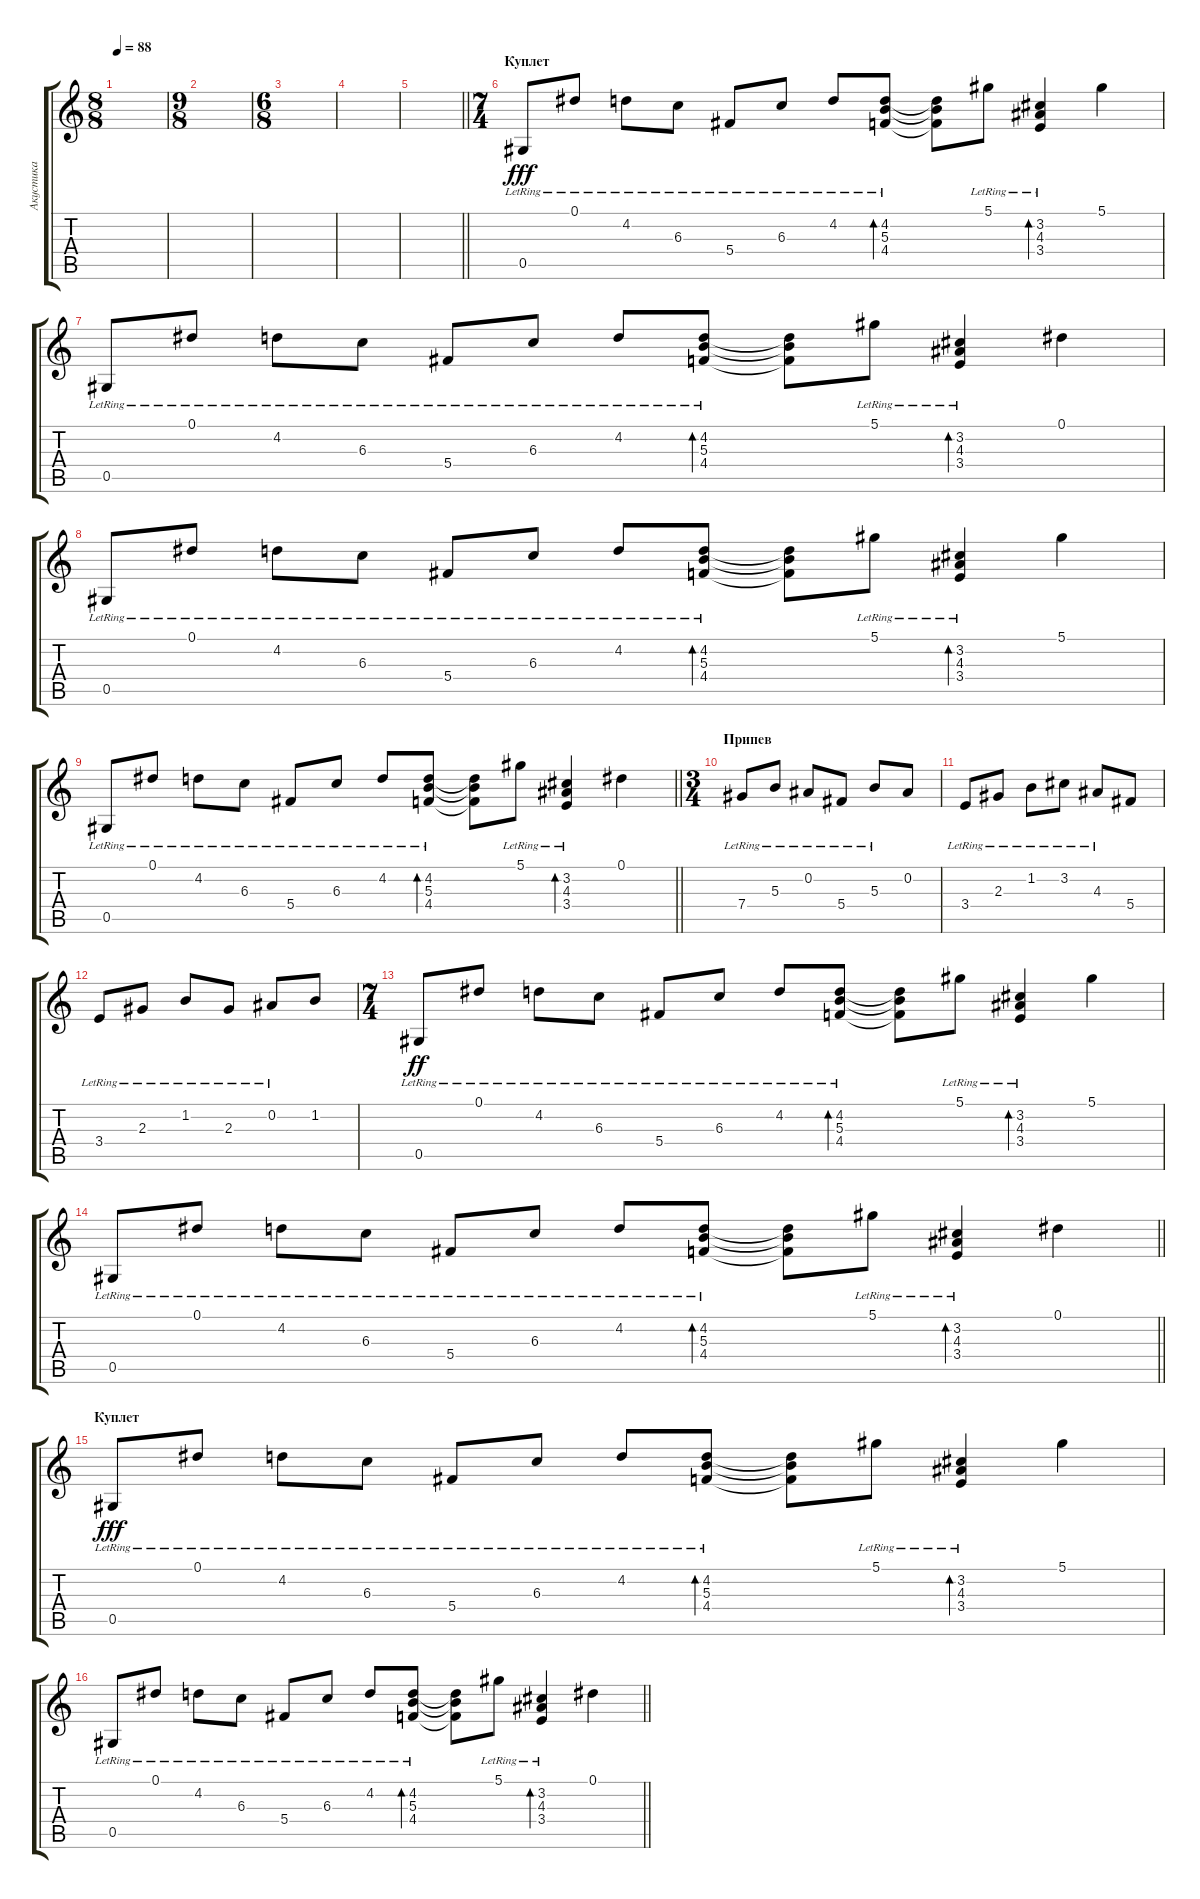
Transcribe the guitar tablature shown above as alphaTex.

\track ("Акустика" "Акустика") {instrument acousticguitarsteel}
\staff {score tabs}
\tuning (Eb4 Bb3 Gb3 Db3 Ab2 Eb2) {hide}
\ts (8 8)
\tempo 88
\clef g2
\ks c
|
\ts (9 8)
|
\ts (6 8)
|
|
\barLineRight lightlight
|
\ts (7 4)
\section ("" "Куплет")
0.5{lr}.8{dy fff} 0.1{lr}.8 4.2{lr}.8 6.3{lr}.8 5.4{lr}.8 6.3{lr}.8 4.2{lr}.8 (4.2{lr} 5.3{lr} 4.4{lr}).8{bd 30} (4.2{t} 5.3{t} 4.4{t}).8 5.1{lr}.8 (3.2{lr} 4.3{lr} 3.4{lr}).4{bd 30} 5.1.4 |
0.5{lr}.8 0.1{lr}.8 4.2{lr}.8 6.3{lr}.8 5.4{lr}.8 6.3{lr}.8 4.2{lr}.8 (4.2{lr} 5.3{lr} 4.4{lr}).8{bd 30} (4.2{t} 5.3{t} 4.4{t}).8 5.1{lr}.8 (3.2{lr} 4.3{lr} 3.4{lr}).4{bd 30} 0.1.4 |
0.5{lr}.8 0.1{lr}.8 4.2{lr}.8 6.3{lr}.8 5.4{lr}.8 6.3{lr}.8 4.2{lr}.8 (4.2{lr} 5.3{lr} 4.4{lr}).8{bd 30} (4.2{t} 5.3{t} 4.4{t}).8 5.1{lr}.8 (3.2{lr} 4.3{lr} 3.4{lr}).4{bd 30} 5.1.4 |
\barLineRight lightlight
0.5{lr}.8 0.1{lr}.8 4.2{lr}.8 6.3{lr}.8 5.4{lr}.8 6.3{lr}.8 4.2{lr}.8 (4.2{lr} 5.3{lr} 4.4{lr}).8{bd 30} (4.2{t} 5.3{t} 4.4{t}).8 5.1{lr}.8 (3.2{lr} 4.3{lr} 3.4{lr}).4{bd 30} 0.1.4 |
\ts (3 4)
\section ("" "Припев")
7.4{lr}.8 5.3{lr}.8 0.2{lr}.8 5.4{lr}.8 5.3{lr}.8 0.2.8 |
3.4{lr}.8 2.3{lr}.8 1.2{lr}.8 3.2{lr}.8 4.3{lr}.8 5.4.8 |
3.4{lr}.8 2.3{lr}.8 1.2{lr}.8 2.3{lr}.8 0.2{lr}.8 1.2.8 |
\ts (7 4)
0.5{lr}.8{dy ff} 0.1{lr}.8 4.2{lr}.8 6.3{lr}.8 5.4{lr}.8 6.3{lr}.8 4.2{lr}.8 (4.2{lr} 5.3{lr} 4.4{lr}).8{bd 30} (4.2{t} 5.3{t} 4.4{t}).8 5.1{lr}.8 (3.2{lr} 4.3{lr} 3.4{lr}).4{bd 30} 5.1.4 |
\barLineRight lightlight
0.5{lr}.8 0.1{lr}.8 4.2{lr}.8 6.3{lr}.8 5.4{lr}.8 6.3{lr}.8 4.2{lr}.8 (4.2{lr} 5.3{lr} 4.4{lr}).8{bd 30} (4.2{t} 5.3{t} 4.4{t}).8 5.1{lr}.8 (3.2{lr} 4.3{lr} 3.4{lr}).4{bd 30} 0.1.4 |
\section ("" "Куплет")
0.5{lr}.8{dy fff} 0.1{lr}.8 4.2{lr}.8 6.3{lr}.8 5.4{lr}.8 6.3{lr}.8 4.2{lr}.8 (4.2{lr} 5.3{lr} 4.4{lr}).8{bd 30} (4.2{t} 5.3{t} 4.4{t}).8 5.1{lr}.8 (3.2{lr} 4.3{lr} 3.4{lr}).4{bd 30} 5.1.4 |
\barLineRight lightlight
0.5{lr}.8 0.1{lr}.8 4.2{lr}.8 6.3{lr}.8 5.4{lr}.8 6.3{lr}.8 4.2{lr}.8 (4.2{lr} 5.3{lr} 4.4{lr}).8{bd 30} (4.2{t} 5.3{t} 4.4{t}).8 5.1{lr}.8 (3.2{lr} 4.3{lr} 3.4{lr}).4{bd 30} 0.1.4
